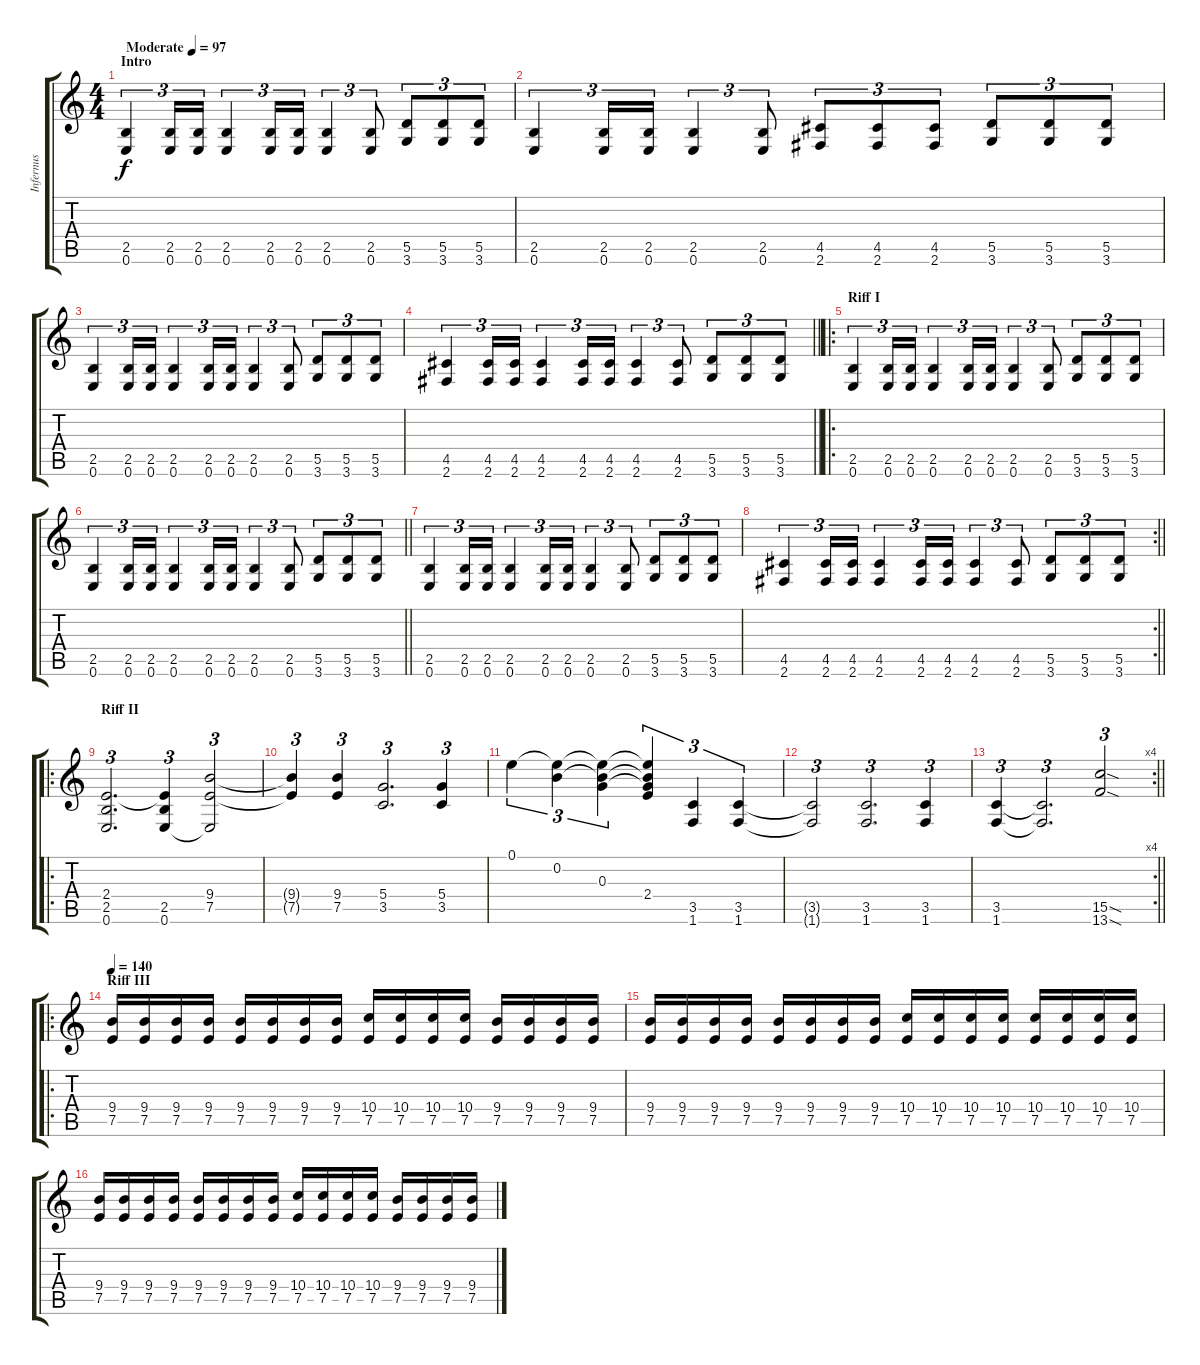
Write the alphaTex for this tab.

\track ("Infernus" "Infernus") {instrument distortionguitar}
\staff {score tabs}
\tuning (E4 B3 G3 D3 A2 E2) {hide}
\ts (4 4)
\section ("" "Intro")
\tempo (97 "Moderate")
\clef g2
\ks c
(2.5 0.6).4{tu (3 2) dy f instrument distortionguitar} (2.5 0.6).16{tu (3 2)} (2.5 0.6).16{tu (3 2)} (2.5 0.6).4{tu (3 2)} (2.5 0.6).16{tu (3 2)} (2.5 0.6).16{tu (3 2)} (2.5 0.6).4{tu (3 2)} (2.5 0.6).8{tu (3 2)} (5.5 3.6).8{tu (3 2)} (5.5 3.6).8{tu (3 2)} (5.5 3.6).8{tu (3 2)} |
(2.5 0.6).4{tu (3 2)} (2.5 0.6).16{tu (3 2)} (2.5 0.6).16{tu (3 2)} (2.5 0.6).4{tu (3 2)} (2.5 0.6).8{tu (3 2)} (4.5 2.6).8{tu (3 2)} (4.5 2.6).8{tu (3 2)} (4.5 2.6).8{tu (3 2)} (5.5 3.6).8{tu (3 2)} (5.5 3.6).8{tu (3 2)} (5.5 3.6).8{tu (3 2)} |
(2.5 0.6).4{tu (3 2)} (2.5 0.6).16{tu (3 2)} (2.5 0.6).16{tu (3 2)} (2.5 0.6).4{tu (3 2)} (2.5 0.6).16{tu (3 2)} (2.5 0.6).16{tu (3 2)} (2.5 0.6).4{tu (3 2)} (2.5 0.6).8{tu (3 2)} (5.5 3.6).8{tu (3 2)} (5.5 3.6).8{tu (3 2)} (5.5 3.6).8{tu (3 2)} |
\barLineRight lightlight
(4.5 2.6).4{tu (3 2)} (4.5 2.6).16{tu (3 2)} (4.5 2.6).16{tu (3 2)} (4.5 2.6).4{tu (3 2)} (4.5 2.6).16{tu (3 2)} (4.5 2.6).16{tu (3 2)} (4.5 2.6).4{tu (3 2)} (4.5 2.6).8{tu (3 2)} (5.5 3.6).8{tu (3 2)} (5.5 3.6).8{tu (3 2)} (5.5 3.6).8{tu (3 2)} |
\ro
\section ("" "Riff I")
(2.5 0.6).4{tu (3 2)} (2.5 0.6).16{tu (3 2)} (2.5 0.6).16{tu (3 2)} (2.5 0.6).4{tu (3 2)} (2.5 0.6).16{tu (3 2)} (2.5 0.6).16{tu (3 2)} (2.5 0.6).4{tu (3 2)} (2.5 0.6).8{tu (3 2)} (5.5 3.6).8{tu (3 2)} (5.5 3.6).8{tu (3 2)} (5.5 3.6).8{tu (3 2)} |
\barLineRight lightlight
(2.5 0.6).4{tu (3 2)} (2.5 0.6).16{tu (3 2)} (2.5 0.6).16{tu (3 2)} (2.5 0.6).4{tu (3 2)} (2.5 0.6).16{tu (3 2)} (2.5 0.6).16{tu (3 2)} (2.5 0.6).4{tu (3 2)} (2.5 0.6).8{tu (3 2)} (5.5 3.6).8{tu (3 2)} (5.5 3.6).8{tu (3 2)} (5.5 3.6).8{tu (3 2)} |
(2.5 0.6).4{tu (3 2)} (2.5 0.6).16{tu (3 2)} (2.5 0.6).16{tu (3 2)} (2.5 0.6).4{tu (3 2)} (2.5 0.6).16{tu (3 2)} (2.5 0.6).16{tu (3 2)} (2.5 0.6).4{tu (3 2)} (2.5 0.6).8{tu (3 2)} (5.5 3.6).8{tu (3 2)} (5.5 3.6).8{tu (3 2)} (5.5 3.6).8{tu (3 2)} |
\rc 2
\barLineRight lightlight
(4.5 2.6).4{tu (3 2)} (4.5 2.6).16{tu (3 2)} (4.5 2.6).16{tu (3 2)} (4.5 2.6).4{tu (3 2)} (4.5 2.6).16{tu (3 2)} (4.5 2.6).16{tu (3 2)} (4.5 2.6).4{tu (3 2)} (4.5 2.6).8{tu (3 2)} (5.5 3.6).8{tu (3 2)} (5.5 3.6).8{tu (3 2)} (5.5 3.6).8{tu (3 2)} |
\ro
\section ("" "Riff II")
(2.4 2.5 0.6).2{d tu (3 2)} (2.4{t} 2.5 0.6).4{tu (3 2)} (9.4 7.5 0.6{t}).2{tu (3 2)} |
(9.4{t} 7.5{t}).4{tu (3 2)} (9.4 7.5).4{tu (3 2)} (5.4 3.5).2{d tu (3 2)} (5.4 3.5).4{tu (3 2)} |
0.1.4{tu (3 2)} (0.1{t} 0.2).4{tu (3 2)} (0.1{t} 0.2{t} 0.3).4{tu (3 2)} (0.1{t} 0.2{t} 0.3{t} 2.4).4{tu (3 2)} (3.5 1.6).4{tu (3 2)} (3.5 1.6).4{tu (3 2)} |
(3.5{t} 1.6{t}).2{tu (3 2)} (3.5 1.6).2{d tu (3 2)} (3.5 1.6).4{tu (3 2)} |
\rc 4
\barLineRight lightlight
(3.5 1.6).4{tu (3 2)} (3.5{t} 1.6{t}).2{d tu (3 2)} (15.5{sod} 13.6{sod}).2{tu (3 2)} |
\ro
\section ("" "Riff III")
\tempo 140
(9.4 7.5).16 (9.4 7.5).16 (9.4 7.5).16 (9.4 7.5).16 (9.4 7.5).16 (9.4 7.5).16 (9.4 7.5).16 (9.4 7.5).16 (10.4 7.5).16 (10.4 7.5).16 (10.4 7.5).16 (10.4 7.5).16 (9.4 7.5).16 (9.4 7.5).16 (9.4 7.5).16 (9.4 7.5).16 |
(9.4 7.5).16 (9.4 7.5).16 (9.4 7.5).16 (9.4 7.5).16 (9.4 7.5).16 (9.4 7.5).16 (9.4 7.5).16 (9.4 7.5).16 (10.4 7.5).16 (10.4 7.5).16 (10.4 7.5).16 (10.4 7.5).16 (10.4 7.5).16 (10.4 7.5).16 (10.4 7.5).16 (10.4 7.5).16 |
(9.4 7.5).16 (9.4 7.5).16 (9.4 7.5).16 (9.4 7.5).16 (9.4 7.5).16 (9.4 7.5).16 (9.4 7.5).16 (9.4 7.5).16 (10.4 7.5).16 (10.4 7.5).16 (10.4 7.5).16 (10.4 7.5).16 (9.4 7.5).16 (9.4 7.5).16 (9.4 7.5).16 (9.4 7.5).16
